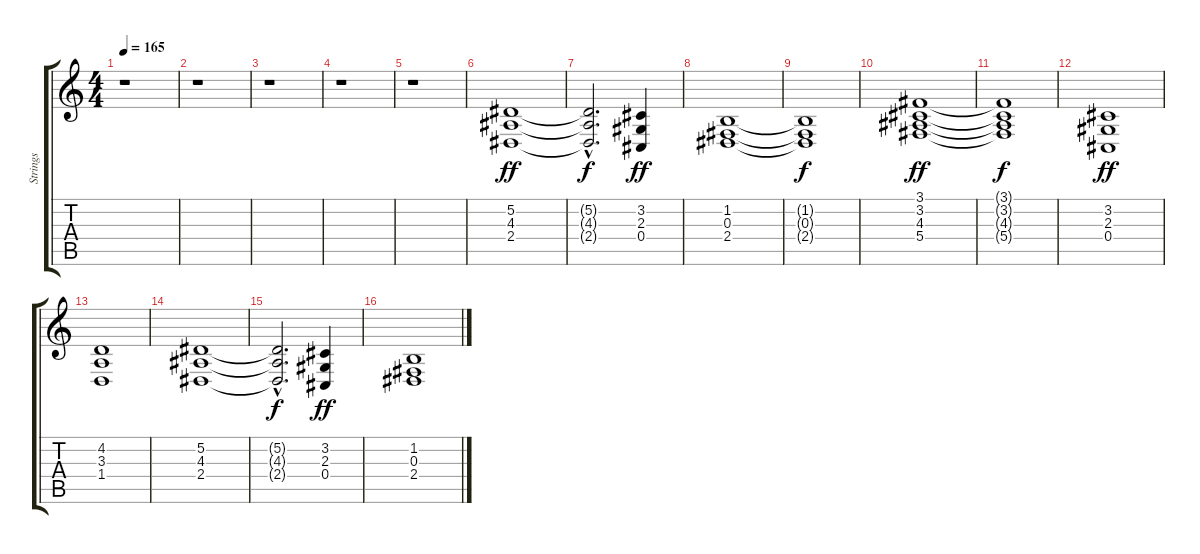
\track ("Strings" "Strings") {instrument stringensemble2}
\staff {score tabs}
\tuning (Eb4 Bb3 Gb3 Db3 Ab2 Eb2) {hide}
\ts (4 4)
\tempo 165
\clef g2
\ks c
r.1{dy f} |
r.1 |
r.1 |
r.1 |
r.1 |
(5.2 4.3 2.4).1{dy ff} |
(5.2{hac t} 4.3{hac t} 2.4{hac t}).2{d dy f} (3.2 2.3 0.4).4{dy ff} |
(1.2 0.3 2.4).1 |
(1.2{t} 0.3{t} 2.4{t}).1{dy f} |
(3.1 3.2 4.3 5.4).1{dy ff} |
(3.1{t} 3.2{t} 4.3{t} 5.4{t}).1{dy f} |
(3.2 2.3 0.4).1{dy ff} |
(4.2 3.3 1.4).1 |
(5.2 4.3 2.4).1 |
(5.2{hac t} 4.3{hac t} 2.4{hac t}).2{d dy f} (3.2 2.3 0.4).4{dy ff} |
(1.2 0.3 2.4).1
